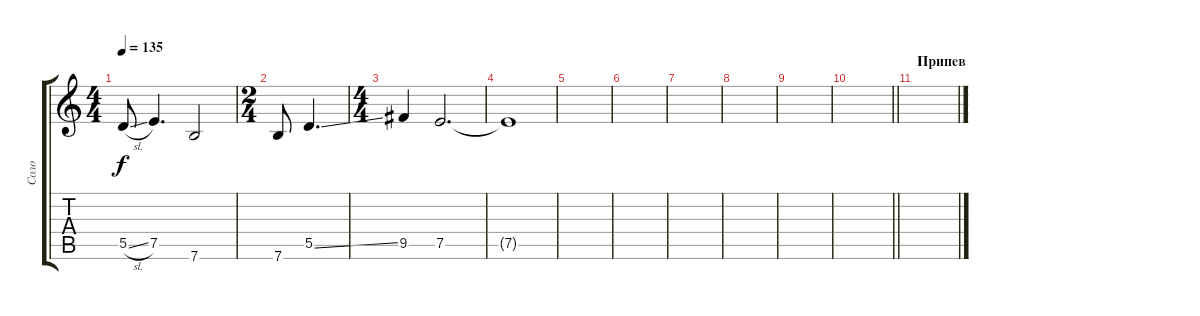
\track ("Соло" "Соло") {instrument distortionguitar}
\staff {score tabs}
\tuning (E4 B3 G3 D3 A2 E2) {hide}
\ts (4 4)
\tempo 135
\clef g2
\ks c
5.5{sl}.8{dy f} 7.5.4{d} 7.6.2 |
\ts (2 4)
7.6.8 5.5{ss}.4{d} |
\ts (4 4)
9.5.4 7.5.2{d volume 2} |
7.5{t}.1 |
|
|
|
|
|
\barLineRight lightlight
|
\section ("" "Припев")
